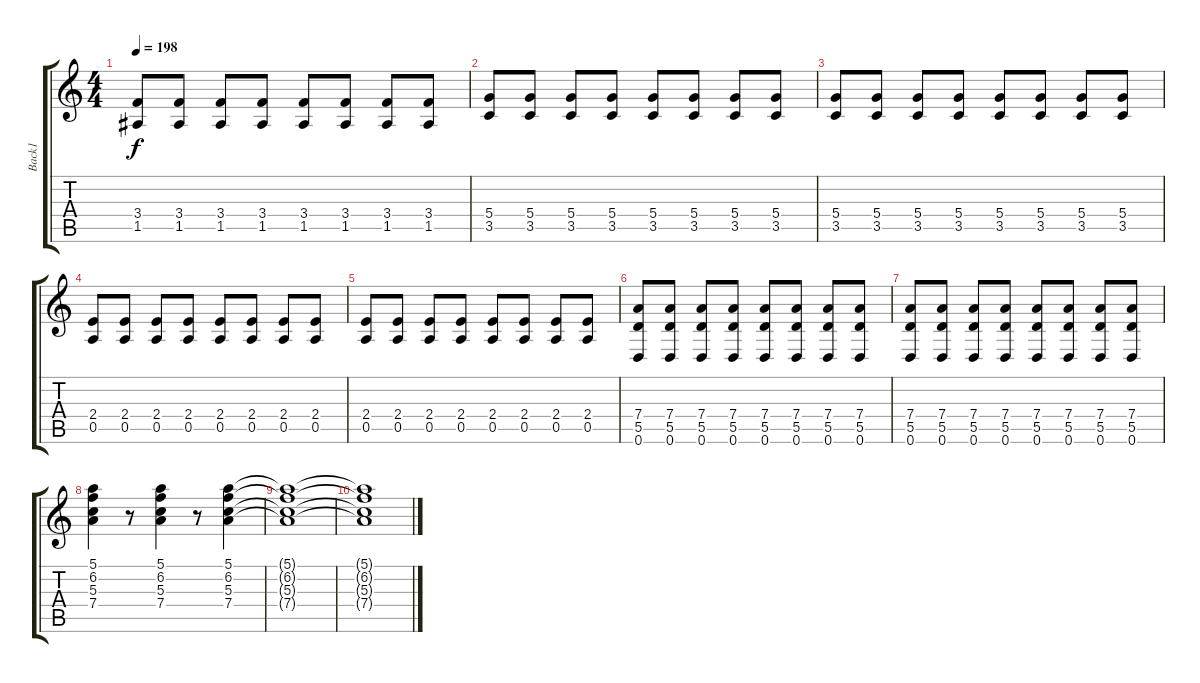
\track ("Back1" "Back1") {instrument overdrivenguitar}
\staff {score tabs}
\tuning (E4 B3 G3 D3 A2 D2) {hide}
\ts (4 4)
\tempo 198
\clef g2
\ks c
(3.4 1.5).8{dy f} (3.4 1.5).8 (3.4 1.5).8 (3.4 1.5).8 (3.4 1.5).8 (3.4 1.5).8 (3.4 1.5).8 (3.4 1.5).8 |
(5.4 3.5).8 (5.4 3.5).8 (5.4 3.5).8 (5.4 3.5).8 (5.4 3.5).8 (5.4 3.5).8 (5.4 3.5).8 (5.4 3.5).8 |
(5.4 3.5).8 (5.4 3.5).8 (5.4 3.5).8 (5.4 3.5).8 (5.4 3.5).8 (5.4 3.5).8 (5.4 3.5).8 (5.4 3.5).8 |
(2.4 0.5).8 (2.4 0.5).8 (2.4 0.5).8 (2.4 0.5).8 (2.4 0.5).8 (2.4 0.5).8 (2.4 0.5).8 (2.4 0.5).8 |
(2.4 0.5).8 (2.4 0.5).8 (2.4 0.5).8 (2.4 0.5).8 (2.4 0.5).8 (2.4 0.5).8 (2.4 0.5).8 (2.4 0.5).8 |
(7.4 5.5 0.6).8 (7.4 5.5 0.6).8 (7.4 5.5 0.6).8 (7.4 5.5 0.6).8 (7.4 5.5 0.6).8 (7.4 5.5 0.6).8 (7.4 5.5 0.6).8 (7.4 5.5 0.6).8 |
(7.4 5.5 0.6).8 (7.4 5.5 0.6).8 (7.4 5.5 0.6).8 (7.4 5.5 0.6).8 (7.4 5.5 0.6).8 (7.4 5.5 0.6).8 (7.4 5.5 0.6).8 (7.4 5.5 0.6).8 |
(5.1 6.2 5.3 7.4).4 r.8 (5.1 6.2 5.3 7.4).4 r.8 (5.1 6.2 5.3 7.4).4 |
(5.1{t} 6.2{t} 5.3{t} 7.4{t}).1 |
(5.1{t} 6.2{t} 5.3{t} 7.4{t}).1
